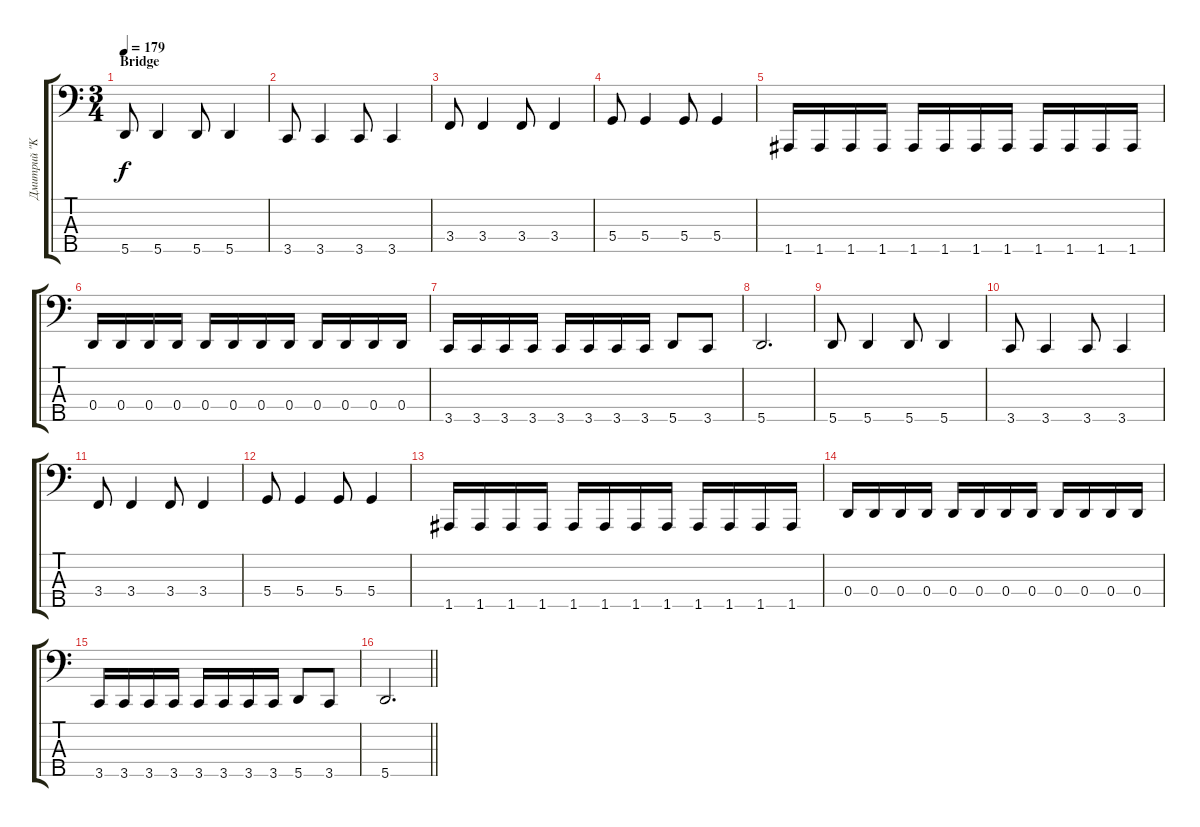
\track ("Дмитрий \"Kawazu\" Голяшев" "Дмитрий \"K") {instrument electricbassfinger}
\staff {score tabs}
\tuning (F2 C2 G1 D1 A0) {hide}
\ts (3 4)
\section ("" "Bridge")
\tempo 179
\clef f4
\ks c
5.5.8{dy f} 5.5.4 5.5.8 5.5.4 |
3.5.8 3.5.4 3.5.8 3.5.4 |
3.4.8 3.4.4 3.4.8 3.4.4 |
5.4.8 5.4.4 5.4.8 5.4.4 |
1.5.16 1.5.16 1.5.16 1.5.16 1.5.16 1.5.16 1.5.16 1.5.16 1.5.16 1.5.16 1.5.16 1.5.16 |
0.4.16 0.4.16 0.4.16 0.4.16 0.4.16 0.4.16 0.4.16 0.4.16 0.4.16 0.4.16 0.4.16 0.4.16 |
3.5.16 3.5.16 3.5.16 3.5.16 3.5.16 3.5.16 3.5.16 3.5.16 5.5.8 3.5.8 |
5.5.2{d} |
5.5.8 5.5.4 5.5.8 5.5.4 |
3.5.8 3.5.4 3.5.8 3.5.4 |
3.4.8 3.4.4 3.4.8 3.4.4 |
5.4.8 5.4.4 5.4.8 5.4.4 |
1.5.16 1.5.16 1.5.16 1.5.16 1.5.16 1.5.16 1.5.16 1.5.16 1.5.16 1.5.16 1.5.16 1.5.16 |
0.4.16 0.4.16 0.4.16 0.4.16 0.4.16 0.4.16 0.4.16 0.4.16 0.4.16 0.4.16 0.4.16 0.4.16 |
3.5.16 3.5.16 3.5.16 3.5.16 3.5.16 3.5.16 3.5.16 3.5.16 5.5.8 3.5.8 |
\barLineRight lightlight
5.5.2{d}
